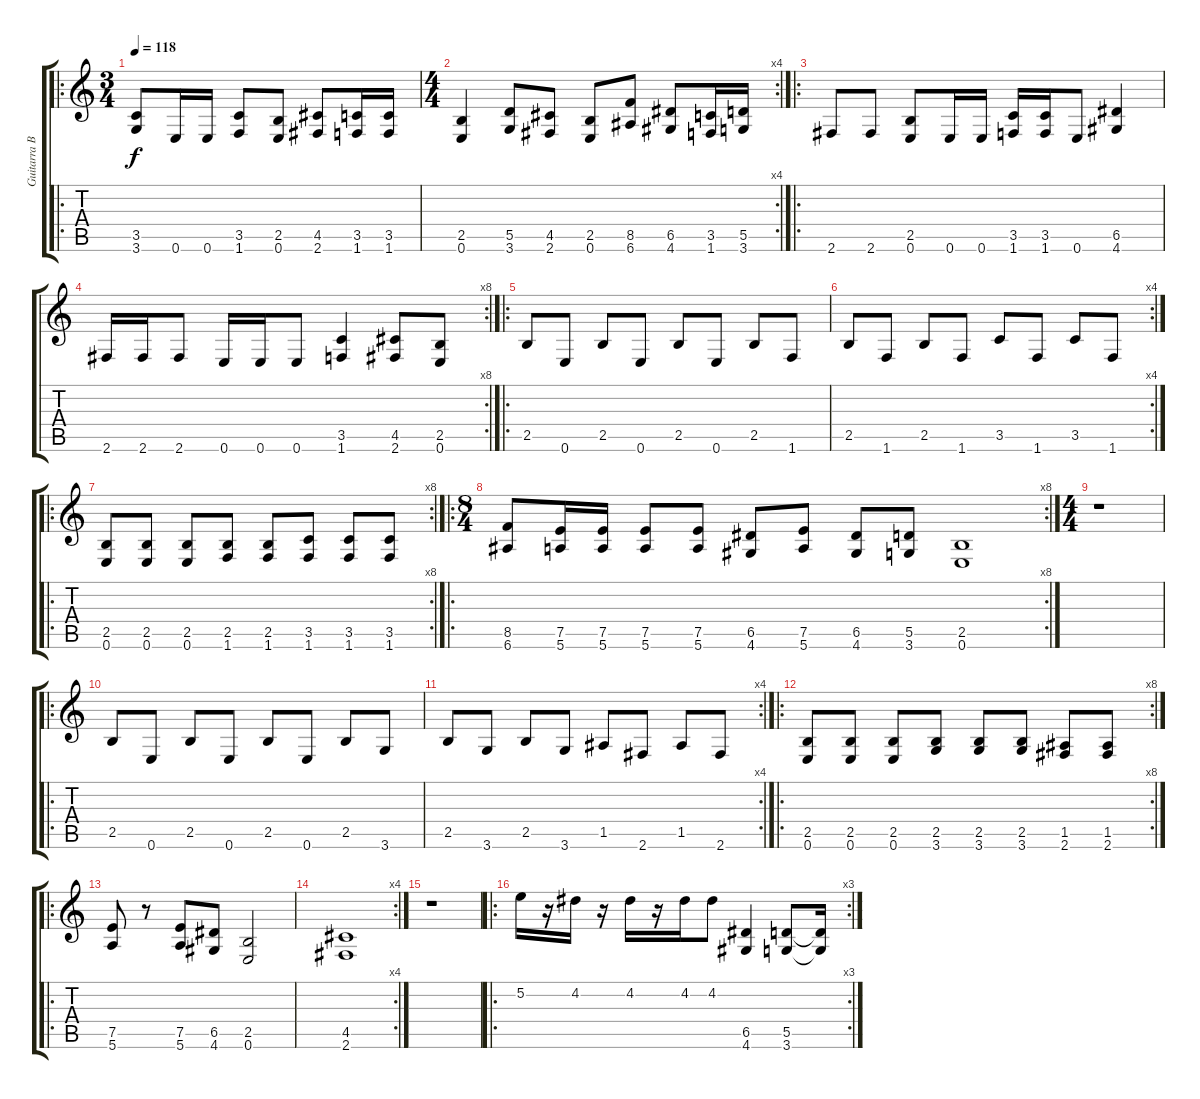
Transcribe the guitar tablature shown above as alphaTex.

\track ("Guitarra Base" "Guitarra B") {instrument distortionguitar}
\staff {score tabs}
\tuning (E4 B3 G3 D3 A2 E2) {hide}
\ro
\ts (3 4)
\tempo 118
\clef g2
\ks c
(3.5 3.6).8{dy f instrument distortionguitar} 0.6.16 0.6.16 (3.5 1.6).8 (2.5 0.6).8 (4.5 2.6).8 (3.5 1.6).16 (3.5 1.6).16 |
\rc 4
\ts (4 4)
(2.5 0.6).4 (5.5 3.6).8 (4.5 2.6).8 (2.5 0.6).8 (8.5 6.6).8 (6.5 4.6).8 (3.5 1.6).16 (5.5 3.6).16 |
\ro
2.6.8 2.6.8 (2.5 0.6).8 0.6.16 0.6.16 (3.5 1.6).16 (3.5 1.6).16 0.6.8 (6.5 4.6).4 |
\rc 8
2.6.16 2.6.16 2.6.8 0.6.16 0.6.16 0.6.8 (3.5 1.6).4 (4.5 2.6).8 (2.5 0.6).8 |
\ro
2.5.8 0.6.8 2.5.8 0.6.8 2.5.8 0.6.8 2.5.8 1.6.8 |
\rc 4
2.5.8 1.6.8 2.5.8 1.6.8 3.5.8 1.6.8 3.5.8 1.6.8 |
\ro
\rc 8
(2.5 0.6).8 (2.5 0.6).8 (2.5 0.6).8 (2.5 1.6).8 (2.5 1.6).8 (3.5 1.6).8 (3.5 1.6).8 (3.5 1.6).8 |
\ro
\rc 8
\ts (8 4)
(8.5 6.6).8 (7.5 5.6).16 (7.5 5.6).16 (7.5 5.6).8 (7.5 5.6).8 (6.5 4.6).8 (7.5 5.6).8 (6.5 4.6).8 (5.5 3.6).8 (2.5 0.6).1 |
\ts (4 4)
r.1 |
\ro
2.5.8 0.6.8 2.5.8 0.6.8 2.5.8 0.6.8 2.5.8 3.6.8 |
\rc 4
2.5.8 3.6.8 2.5.8 3.6.8 1.5.8 2.6.8 1.5.8 2.6.8 |
\ro
\rc 8
(2.5 0.6).8 (2.5 0.6).8 (2.5 0.6).8 (2.5 3.6).8 (2.5 3.6).8 (2.5 3.6).8 (1.5 2.6).8 (1.5 2.6).8 |
\ro
(7.5 5.6).8 r.8 (7.5 5.6).8 (6.5 4.6).8 (2.5 0.6).2 |
\rc 4
(4.5 2.6).1 |
r.1 |
\ro
\rc 3
5.2.16 r.16 4.2.16 r.16 4.2.16 r.16 4.2.16 4.2.8 (6.5 4.6).4 (5.5 3.6).8 (5.5{t} 3.6{t}).16
